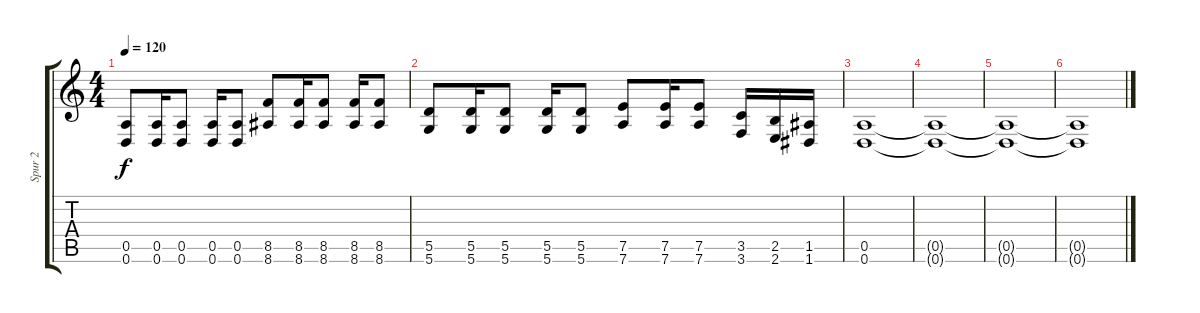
\track ("Spur 2" "Spur 2") {instrument overdrivenguitar}
\staff {score tabs}
\tuning (E4 B3 G3 D3 A2 D2) {hide}
\ts (4 4)
\tempo 120
\clef g2
\ks c
(0.5 0.6).8{dy f} (0.5 0.6).16 (0.5 0.6).8 (0.5 0.6).16 (0.5 0.6).8 (8.5 8.6).8 (8.5 8.6).16 (8.5 8.6).8 (8.5 8.6).16 (8.5 8.6).8 |
(5.5 5.6).8 (5.5 5.6).16 (5.5 5.6).8 (5.5 5.6).16 (5.5 5.6).8 (7.5 7.6).8 (7.5 7.6).16 (7.5 7.6).8 (3.5 3.6).16 (2.5 2.6).16 (1.5 1.6).16 |
(0.5 0.6).1 |
(0.5{t} 0.6{t}).1 |
(0.5{t} 0.6{t}).1 |
(0.5{t} 0.6{t}).1
